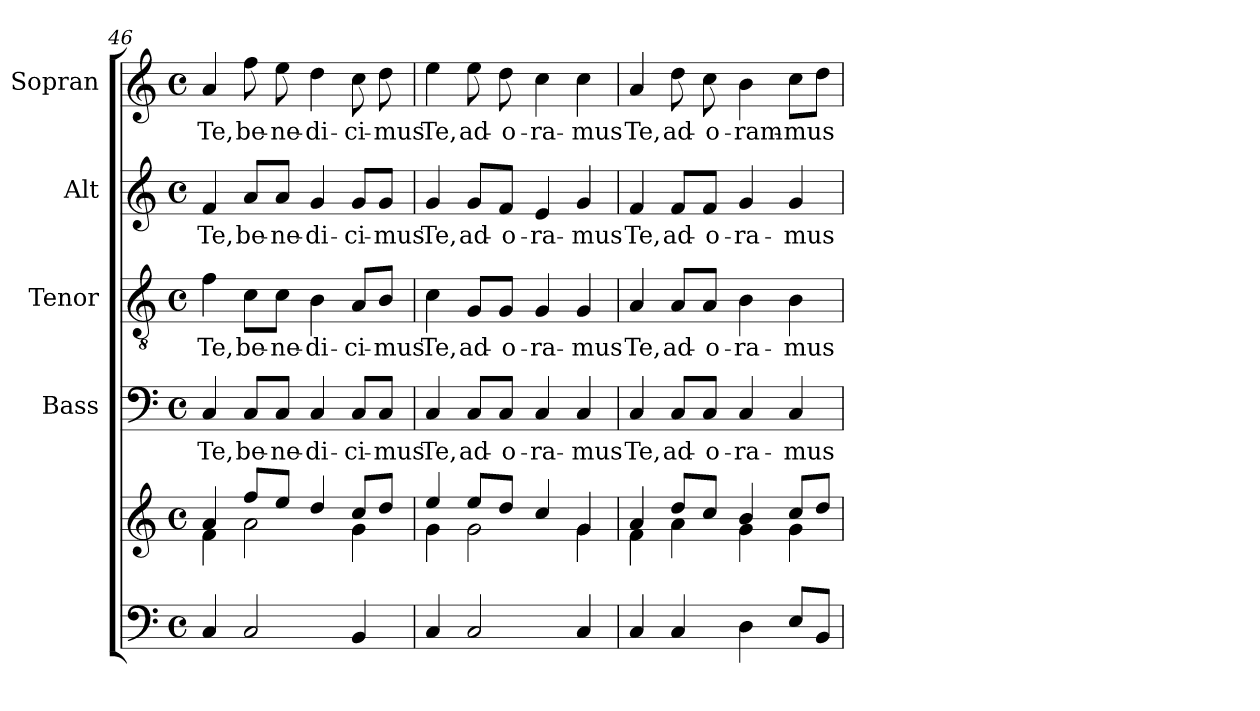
**kern	**kern	**kern	**text	**kern	**text	**kern	**text	**kern	**text
*part5	*part5	*part4	*part4	*part3	*part3	*part2	*part2	*part1	*part1
*staff6	*staff5	*staff4	*staff4	*staff3	*staff3	*staff2	*staff2	*staff1	*staff1
*	*	*I"Bass	*	*I"Tenor	*	*I"Alt	*	*I"Sopran	*
*	*	*I'B.	*	*I'T.	*	*I'A.	*	*I'S.	*
*clefF4	*clefG2	*clefF4	*	*clefGv2	*	*clefG2	*	*clefG2	*
*k[]	*k[]	*k[]	*	*k[]	*	*k[]	*	*k[]	*
*C:	*C:	*C:	*	*C:	*	*C:	*	*C:	*
*M4/4	*M4/4	*M4/4	*	*M4/4	*	*M4/4	*	*M4/4	*
*met(c)	*met(c)	*met(c)	*	*met(c)	*	*met(c)	*	*met(c)	*
=46	=46	=46	=46	=46	=46	=46	=46	=46	=46
*	*^	*	*	*	*	*	*	*	*
!	!	!	!	!LO:LY:b	!	!LO:LY:b	!	!LO:LY:b	!	!LO:LY:b
4C/	4a/	4f\	4C/	Te,	4f\	Te,	4f/	Te,	4a/	Te,
!	!	!	!	!LO:LY:b	!	!LO:LY:b	!	!LO:LY:b	!	!LO:LY:b
2C/	8ff/L	2a\	8C/L	be-	8c\L	be-	8a/L	be-	8ff\	be-
!	!	!	!	!LO:LY:b	!	!LO:LY:b	!	!LO:LY:b	!	!LO:LY:b
.	8ee/J	.	8C/J	-ne-	8c\J	-ne-	8a/J	-ne-	8ee\	-ne-
!	!	!	!	!LO:LY:b	!	!LO:LY:b	!	!LO:LY:b	!	!LO:LY:b
.	4dd/	.	4C/	-di-	4B\	-di-	4g/	-di-	4dd\	-di-
!	!	!	!	!LO:LY:b	!	!LO:LY:b	!	!LO:LY:b	!	!LO:LY:b
4BB/	8cc/L	4g\	8C/L	-ci-	8A/L	-ci-	8g/L	-ci-	8cc\	-ci-
!	!	!	!	!LO:LY:b	!	!LO:LY:b	!	!LO:LY:b	!	!LO:LY:b
.	8dd/J	.	8C/J	-mus	8B/J	-mus	8g/J	-mus	8dd\	-mus
=47	=47	=47	=47	=47	=47	=47	=47	=47	=47	=47
!	!	!	!	!LO:LY:b	!	!LO:LY:b	!	!LO:LY:b	!	!LO:LY:b
4C/	4ee/	4g\	4C/	Te,	4c\	Te,	4g/	Te,	4ee\	Te,
!	!	!	!	!LO:LY:b	!	!LO:LY:b	!	!LO:LY:b	!	!LO:LY:b
2C/	8ee/L	2g\	8C/L	ad-	8G/L	ad-	8g/L	ad-	8ee\	ad-
!	!	!	!	!LO:LY:b	!	!LO:LY:b	!	!LO:LY:b	!	!LO:LY:b
.	8dd/J	.	8C/J	-o-	8G/J	-o-	8f/J	-o-	8dd\	-o-
!	!	!	!	!LO:LY:b	!	!LO:LY:b	!	!LO:LY:b	!	!LO:LY:b
.	4cc/	.	4C/	-ra-	4G/	-ra-	4e/	-ra-	4cc\	-ra-
!	!	!	!	!LO:LY:b	!	!LO:LY:b	!	!LO:LY:b	!	!LO:LY:b
4C/	4g/	4g\	4C/	-mus	4G/	-mus	4g/	-mus	4cc\	-mus
=48	=48	=48	=48	=48	=48	=48	=48	=48	=48	=48
!	!	!	!	!LO:LY:b	!	!LO:LY:b	!	!LO:LY:b	!	!LO:LY:b
4C/	4a/	4f\	4C/	Te,	4A/	Te,	4f/	Te,	4a/	Te,
!	!	!	!	!LO:LY:b	!	!LO:LY:b	!	!LO:LY:b	!	!LO:LY:b
4C/	8dd/L	4a\	8C/L	ad-	8A/L	ad-	8f/L	ad-	8dd\	ad-
!	!	!	!	!LO:LY:b	!	!LO:LY:b	!	!LO:LY:b	!	!LO:LY:b
.	8cc/J	.	8C/J	-o-	8A/J	-o-	8f/J	-o-	8cc\	-o-
!	!	!	!	!LO:LY:b	!	!LO:LY:b	!	!LO:LY:b	!	!LO:LY:b
4D\	4b/	4g\	4C/	-ra-	4B\	-ra-	4g/	-ra-	4b\	-ram-
!	!	!	!	!LO:LY:b	!	!LO:LY:b	!	!LO:LY:b	!	!LO:LY:b
8E/L	8cc/L	4g\	4C/	-mus	4B\	-mus	4g/	-mus	8cc\L	-mus
8BB/J	8dd/J	.	.	.	.	.	.	.	8dd\J	.
*	*v	*v	*	*	*	*	*	*	*	*
=	=	=	=	=	=	=	=	=	=
*-	*-	*-	*-	*-	*-	*-	*-	*-	*-
